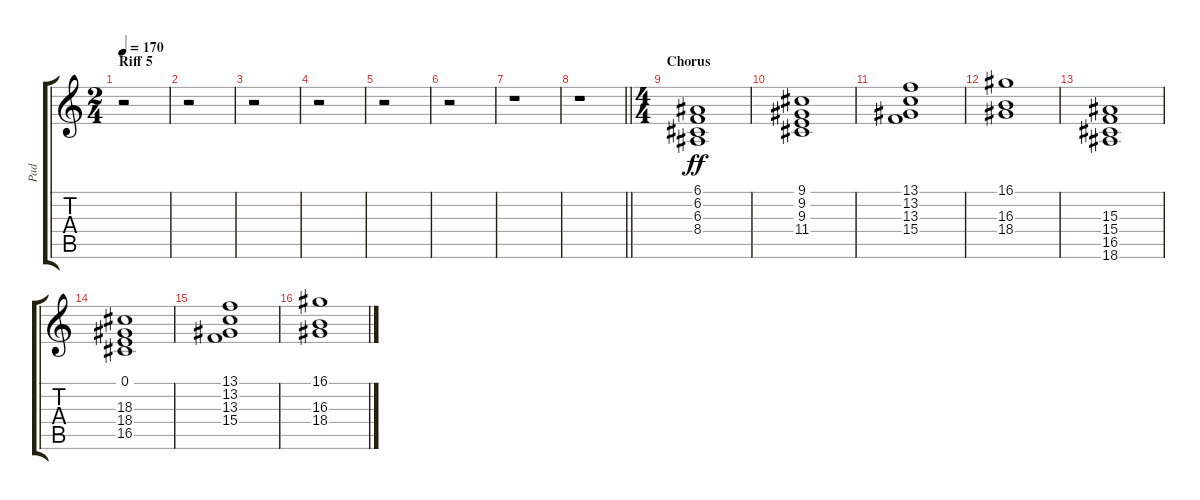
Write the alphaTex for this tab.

\track ("Pad" "Pad") {instrument lead3calliope}
\staff {score tabs}
\tuning (E4 B3 G3 D3 A2 E2) {hide}
\ts (2 4)
\section ("" "Riff 5")
\tempo 170
\clef g2
\ks c
r.2{dy ff} |
r.2 |
r.2 |
r.2 |
r.2 |
r.2 |
r.1 |
\barLineRight lightlight
r.1 |
\ts (4 4)
\section ("" "Chorus")
(6.1 6.2 6.3 8.4).1 |
(9.1 9.2 9.3 11.4).1 |
(13.1 13.2 13.3 15.4).1 |
(16.1 16.3 18.4).1 |
(15.3 15.4 16.5 18.6).1 |
(0.1 18.3 18.4 16.5).1 |
(13.1 13.2 13.3 15.4).1 |
(16.1 16.3 18.4).1
